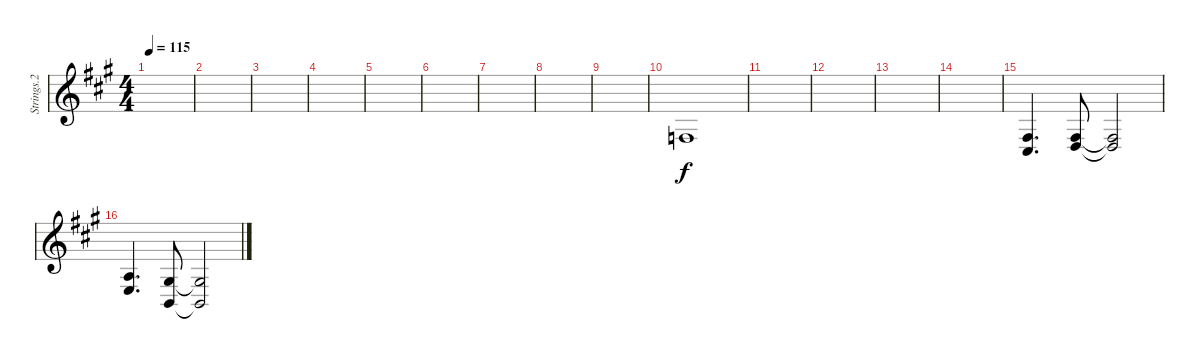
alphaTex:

\track ("Strings.2" "Strings.2") {instrument stringensemble2}
\staff {score}
\tuning (E4 B3 G3 D3 A2 E2) {hide}
\ts (4 4)
\tempo 115
\clef g2
\ks a
|
|
|
|
|
|
|
|
|
3.4.1 |
|
|
|
|
(4.4 4.5).4{d} (0.4 9.5).8 (0.4{t} 9.5{t}).2 |
(2.3 2.4).4{d} (1.3 2.5).8 (1.3{t} 2.5{t}).2
